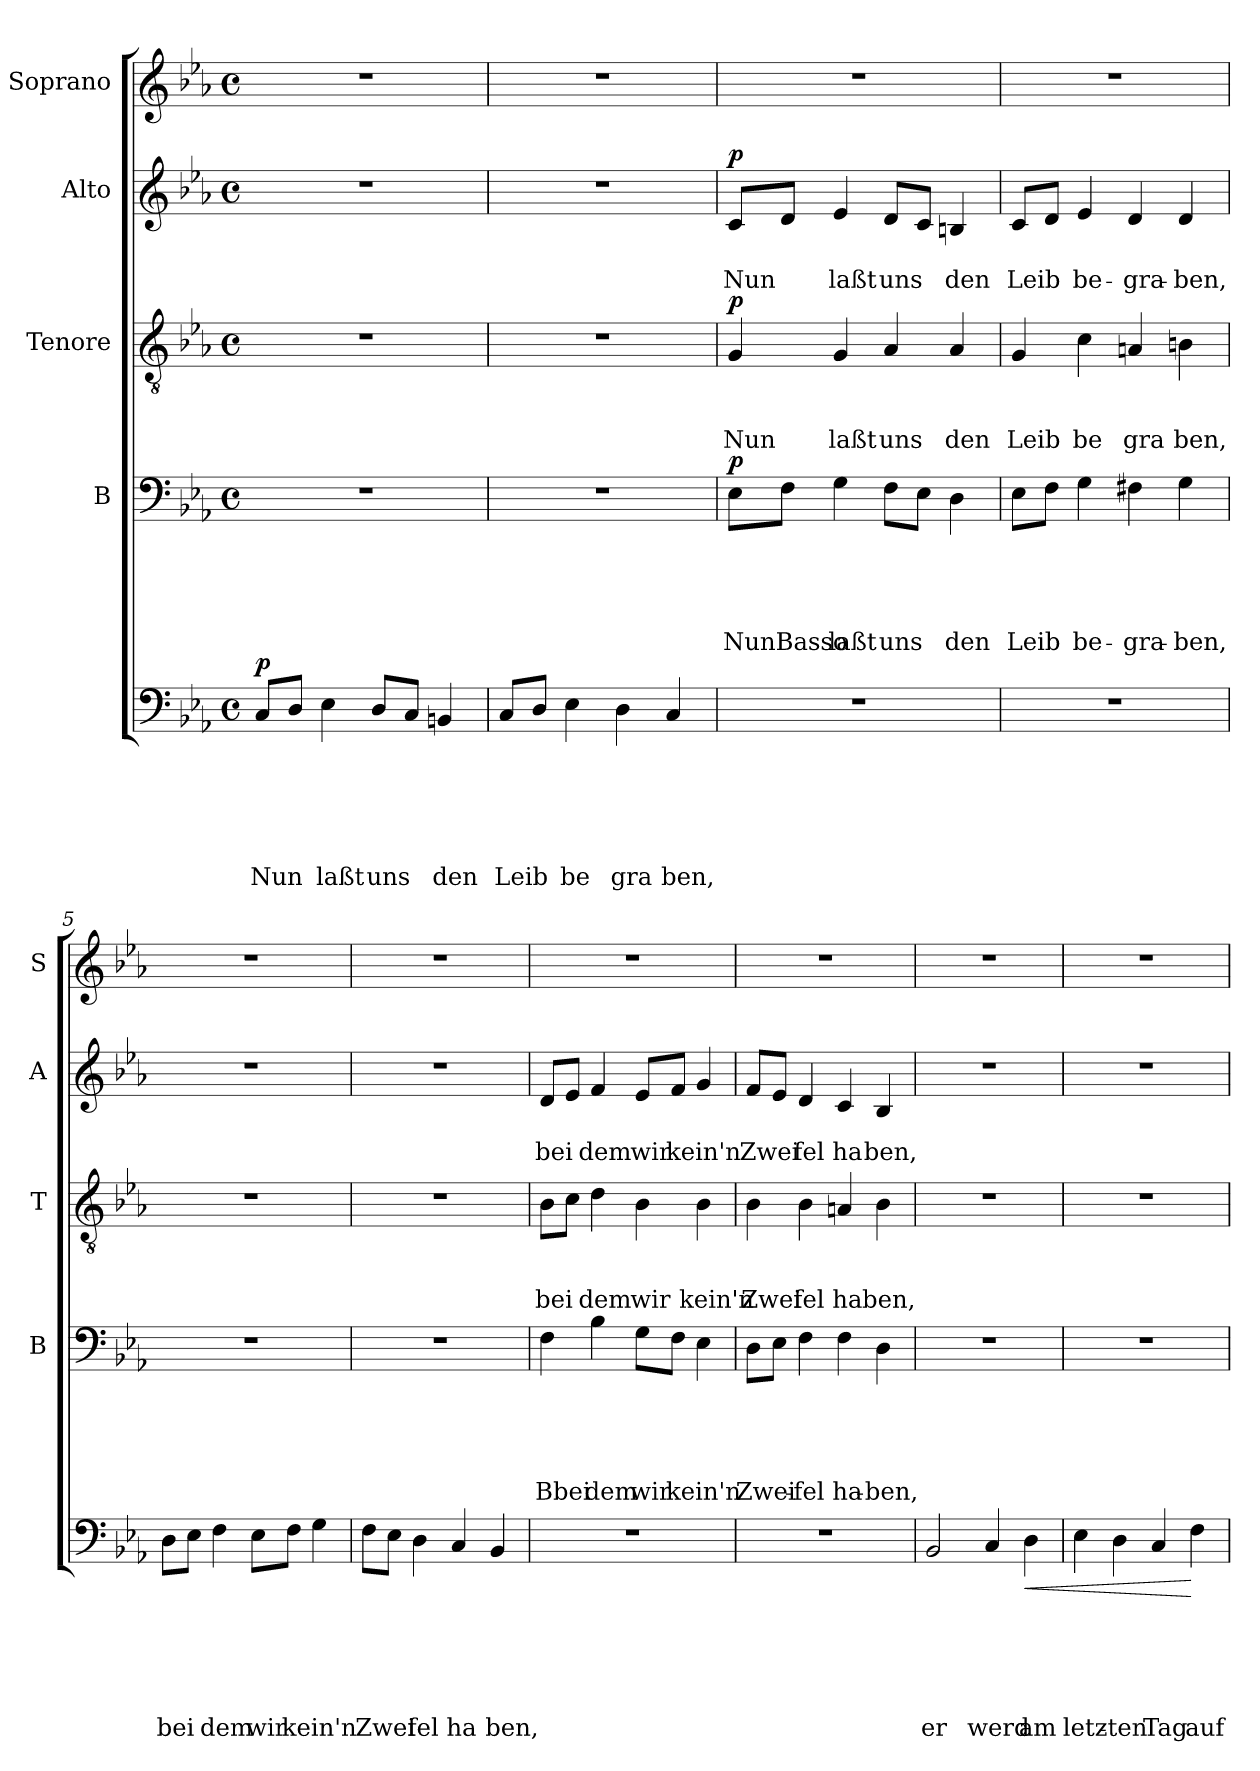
**kern	**text	**text	**text	**text	**text	**text	**dynam	**kern	**text	**text	**text	**text	**text	**dynam	**kern	**text	**text	**text	**dynam	**kern	**text	**text	**dynam	**kern
*part5	*part5	*part5	*part5	*part5	*part5	*part5	*part5	*part4	*part4	*part4	*part4	*part4	*part4	*part4	*part3	*part3	*part3	*part3	*part3	*part2	*part2	*part2	*part2	*part1
*staff5	*staff5	*staff5	*staff5	*staff5	*staff5	*staff5	*staff5	*staff4	*staff4	*staff4	*staff4	*staff4	*staff4	*staff4	*staff3	*staff3	*staff3	*staff3	*staff3	*staff2	*staff2	*staff2	*staff2	*staff1
*	*	*	*	*	*	*	*	*I"B	*	*	*	*	*	*	*I"Tenore	*	*	*	*	*I"Alto	*	*	*	*I"Soprano
*	*	*	*	*	*	*	*	*I'B	*	*	*	*	*	*	*I'T	*	*	*	*	*I'A	*	*	*	*I'S
*clefF4	*	*	*	*	*	*	*	*clefF4	*	*	*	*	*	*	*clefGv2	*	*	*	*	*clefG2	*	*	*	*clefG2
*k[b-e-a-]	*	*	*	*	*	*	*	*k[b-e-a-]	*	*	*	*	*	*	*k[b-e-a-]	*	*	*	*	*k[b-e-a-]	*	*	*	*k[b-e-a-]
*E-:	*	*	*	*	*	*	*	*E-:	*	*	*	*	*	*	*E-:	*	*	*	*	*E-:	*	*	*	*E-:
*M4/4	*	*	*	*	*	*	*	*M4/4	*	*	*	*	*	*	*M4/4	*	*	*	*	*M4/4	*	*	*	*M4/4
*met(c)	*	*	*	*	*	*	*	*met(c)	*	*	*	*	*	*	*met(c)	*	*	*	*	*met(c)	*	*	*	*met(c)
=1	=1	=1	=1	=1	=1	=1	=1	=1	=1	=1	=1	=1	=1	=1	=1	=1	=1	=1	=1	=1	=1	=1	=1	=1
!	!	!	!	!	!	!LO:LY:b	!LO:DY:a	!	!	!	!	!	!	!	!	!	!	!	!	!	!	!	!	!
8C/L	.	.	.	.	.	Nun	p	1r	.	.	.	.	.	.	1r	.	.	.	.	1r	.	.	.	1r
8D/J	.	.	.	.	.	.	.	.	.	.	.	.	.	.	.	.	.	.	.	.	.	.	.	.
!	!	!	!	!	!	!LO:LY:b	!	!	!	!	!	!	!	!	!	!	!	!	!	!	!	!	!	!
4E-\	.	.	.	.	.	laßt	.	.	.	.	.	.	.	.	.	.	.	.	.	.	.	.	.	.
!	!	!	!	!	!	!LO:LY:b	!	!	!	!	!	!	!	!	!	!	!	!	!	!	!	!	!	!
8D/L	.	.	.	.	.	uns	.	.	.	.	.	.	.	.	.	.	.	.	.	.	.	.	.	.
8C/J	.	.	.	.	.	.	.	.	.	.	.	.	.	.	.	.	.	.	.	.	.	.	.	.
!	!	!	!	!	!	!LO:LY:b	!	!	!	!	!	!	!	!	!	!	!	!	!	!	!	!	!	!
4BBn/	.	.	.	.	.	den	.	.	.	.	.	.	.	.	.	.	.	.	.	.	.	.	.	.
=2	=2	=2	=2	=2	=2	=2	=2	=2	=2	=2	=2	=2	=2	=2	=2	=2	=2	=2	=2	=2	=2	=2	=2	=2
!	!	!	!	!	!	!LO:LY:b	!	!	!	!	!	!	!	!	!	!	!	!	!	!	!	!	!	!
8C/L	.	.	.	.	.	Leib	.	1r	.	.	.	.	.	.	1r	.	.	.	.	1r	.	.	.	1r
8D/J	.	.	.	.	.	.	.	.	.	.	.	.	.	.	.	.	.	.	.	.	.	.	.	.
!	!	!	!	!	!	!LO:LY:b	!	!	!	!	!	!	!	!	!	!	!	!	!	!	!	!	!	!
4E-\	.	.	.	.	.	be	.	.	.	.	.	.	.	.	.	.	.	.	.	.	.	.	.	.
!	!	!	!	!	!	!LO:LY:b	!	!	!	!	!	!	!	!	!	!	!	!	!	!	!	!	!	!
4D\	.	.	.	.	.	gra	.	.	.	.	.	.	.	.	.	.	.	.	.	.	.	.	.	.
!	!	!	!	!	!	!LO:LY:b	!	!	!	!	!	!	!	!	!	!	!	!	!	!	!	!	!	!
4C/	.	.	.	.	.	ben,	.	.	.	.	.	.	.	.	.	.	.	.	.	.	.	.	.	.
=3	=3	=3	=3	=3	=3	=3	=3	=3	=3	=3	=3	=3	=3	=3	=3	=3	=3	=3	=3	=3	=3	=3	=3	=3
!	!	!	!	!	!	!	!	!	!	!	!	!	!LO:LY:b	!LO:DY:a	!	!	!	!LO:LY:b	!LO:DY:a	!	!	!LO:LY:b	!LO:DY:a	!
1r	.	.	.	.	.	.	.	8E-\L	.	.	.	.	NunBasso	p	4G/	.	.	Nun	p	8c/L	.	Nun	p	1r
.	.	.	.	.	.	.	.	8F\J	.	.	.	.	.	.	.	.	.	.	.	8d/J	.	.	.	.
!	!	!	!	!	!	!	!	!	!	!	!	!	!LO:LY:b	!	!	!	!	!LO:LY:b	!	!	!	!LO:LY:b	!	!
.	.	.	.	.	.	.	.	4G\	.	.	.	.	laßt	.	4G/	.	.	laßt	.	4e-/	.	laßt	.	.
!	!	!	!	!	!	!	!	!	!	!	!	!	!LO:LY:b	!	!	!	!	!LO:LY:b	!	!	!	!LO:LY:b	!	!
.	.	.	.	.	.	.	.	8F\L	.	.	.	.	uns	.	4A-/	.	.	uns	.	8d/L	.	uns	.	.
.	.	.	.	.	.	.	.	8E-\J	.	.	.	.	.	.	.	.	.	.	.	8c/J	.	.	.	.
!	!	!	!	!	!	!	!	!	!	!	!	!	!LO:LY:b	!	!	!	!	!LO:LY:b	!	!	!	!LO:LY:b	!	!
.	.	.	.	.	.	.	.	4D\	.	.	.	.	den	.	4A-/	.	.	den	.	4Bn/	.	den	.	.
=4	=4	=4	=4	=4	=4	=4	=4	=4	=4	=4	=4	=4	=4	=4	=4	=4	=4	=4	=4	=4	=4	=4	=4	=4
!	!	!	!	!	!	!	!	!	!	!	!	!	!LO:LY:b	!	!	!	!	!LO:LY:b	!	!	!	!LO:LY:b	!	!
1r	.	.	.	.	.	.	.	8E-\L	.	.	.	.	Leib	.	4G/	.	.	Leib	.	8c/L	.	Leib	.	1r
.	.	.	.	.	.	.	.	8F\J	.	.	.	.	.	.	.	.	.	.	.	8d/J	.	.	.	.
!	!	!	!	!	!	!	!	!	!	!	!	!	!LO:LY:b	!	!	!	!	!LO:LY:b	!	!	!	!LO:LY:b	!	!
.	.	.	.	.	.	.	.	4G\	.	.	.	.	be-	.	4c\	.	.	be	.	4e-/	.	be-	.	.
!	!	!	!	!	!	!	!	!	!	!	!	!	!LO:LY:b	!	!	!	!	!LO:LY:b	!	!	!	!LO:LY:b	!	!
.	.	.	.	.	.	.	.	4F#X\	.	.	.	.	-gra-	.	4An/	.	.	gra	.	4d/	.	-gra-	.	.
!	!	!	!	!	!	!	!	!	!	!	!	!	!LO:LY:b	!	!	!	!	!LO:LY:b	!	!	!	!LO:LY:b	!	!
.	.	.	.	.	.	.	.	4G\	.	.	.	.	-ben,	.	4Bn\	.	.	ben,	.	4d/	.	-ben,	.	.
!!LO:LB:g=z
=5	=5	=5	=5	=5	=5	=5	=5	=5	=5	=5	=5	=5	=5	=5	=5	=5	=5	=5	=5	=5	=5	=5	=5	=5
!	!	!	!	!	!	!LO:LY:b	!	!	!	!	!	!	!	!	!	!	!	!	!	!	!	!	!	!
8D\L	.	.	.	.	.	bei	.	1r	.	.	.	.	.	.	1r	.	.	.	.	1r	.	.	.	1r
8E-\J	.	.	.	.	.	.	.	.	.	.	.	.	.	.	.	.	.	.	.	.	.	.	.	.
!	!	!	!	!	!	!LO:LY:b	!	!	!	!	!	!	!	!	!	!	!	!	!	!	!	!	!	!
4F\	.	.	.	.	.	dem	.	.	.	.	.	.	.	.	.	.	.	.	.	.	.	.	.	.
!	!	!	!	!	!	!LO:LY:b	!	!	!	!	!	!	!	!	!	!	!	!	!	!	!	!	!	!
8E-\L	.	.	.	.	.	wir	.	.	.	.	.	.	.	.	.	.	.	.	.	.	.	.	.	.
!	!	!	!	!	!	!LO:LY:b	!	!	!	!	!	!	!	!	!	!	!	!	!	!	!	!	!	!
8F\J	.	.	.	.	.	kein'n	.	.	.	.	.	.	.	.	.	.	.	.	.	.	.	.	.	.
4G\	.	.	.	.	.	.	.	.	.	.	.	.	.	.	.	.	.	.	.	.	.	.	.	.
=6	=6	=6	=6	=6	=6	=6	=6	=6	=6	=6	=6	=6	=6	=6	=6	=6	=6	=6	=6	=6	=6	=6	=6	=6
!	!	!	!	!	!	!LO:LY:b	!	!	!	!	!	!	!	!	!	!	!	!	!	!	!	!	!	!
8F\L	.	.	.	.	.	Zwei	.	1r	.	.	.	.	.	.	1r	.	.	.	.	1r	.	.	.	1r
8E-\J	.	.	.	.	.	.	.	.	.	.	.	.	.	.	.	.	.	.	.	.	.	.	.	.
!	!	!	!	!	!	!LO:LY:b	!	!	!	!	!	!	!	!	!	!	!	!	!	!	!	!	!	!
4D\	.	.	.	.	.	fel	.	.	.	.	.	.	.	.	.	.	.	.	.	.	.	.	.	.
!	!	!	!	!	!	!LO:LY:b	!	!	!	!	!	!	!	!	!	!	!	!	!	!	!	!	!	!
4C/	.	.	.	.	.	ha	.	.	.	.	.	.	.	.	.	.	.	.	.	.	.	.	.	.
!	!	!	!	!	!	!LO:LY:b	!	!	!	!	!	!	!	!	!	!	!	!	!	!	!	!	!	!
4BB-/	.	.	.	.	.	ben,	.	.	.	.	.	.	.	.	.	.	.	.	.	.	.	.	.	.
=7	=7	=7	=7	=7	=7	=7	=7	=7	=7	=7	=7	=7	=7	=7	=7	=7	=7	=7	=7	=7	=7	=7	=7	=7
!	!	!	!	!	!	!	!	!	!	!	!	!	!LO:LY:b:rj	!	!	!	!	!LO:LY:b	!	!	!	!LO:LY:b	!	!
1r	.	.	.	.	.	.	.	4F\	.	.	.	.	Bbei	.	8B-\L	.	.	bei	.	8d/L	.	bei	.	1r
.	.	.	.	.	.	.	.	.	.	.	.	.	.	.	8c\J	.	.	.	.	8e-/J	.	.	.	.
!	!	!	!	!	!	!	!	!	!	!	!	!	!LO:LY:b	!	!	!	!	!LO:LY:b	!	!	!	!LO:LY:b	!	!
.	.	.	.	.	.	.	.	4B-\	.	.	.	.	dem	.	4d\	.	.	dem	.	4f/	.	dem	.	.
!	!	!	!	!	!	!	!	!	!	!	!	!	!LO:LY:b	!	!	!	!	!LO:LY:b	!	!	!	!LO:LY:b	!	!
.	.	.	.	.	.	.	.	8G\L	.	.	.	.	wir	.	4B-\	.	.	wir	.	8e-/L	.	wir	.	.
!	!	!	!	!	!	!	!	!	!	!	!	!	!LO:LY:b	!	!	!	!	!	!	!	!	!LO:LY:b	!	!
.	.	.	.	.	.	.	.	8F\J	.	.	.	.	kein'n	.	.	.	.	.	.	8f/J	.	kein'n	.	.
!	!	!	!	!	!	!	!	!	!	!	!	!	!	!	!	!	!	!LO:LY:b	!	!	!	!	!	!
.	.	.	.	.	.	.	.	4E-\	.	.	.	.	.	.	4B-\	.	.	kein'n	.	4g/	.	.	.	.
=8	=8	=8	=8	=8	=8	=8	=8	=8	=8	=8	=8	=8	=8	=8	=8	=8	=8	=8	=8	=8	=8	=8	=8	=8
!	!	!	!	!	!	!	!	!	!	!	!	!	!LO:LY:b	!	!	!	!	!LO:LY:b	!	!	!	!LO:LY:b	!	!
1r	.	.	.	.	.	.	.	8D\L	.	.	.	.	Zwei-	.	4B-\	.	.	Zwei	.	8f/L	.	Zwei	.	1r
.	.	.	.	.	.	.	.	8E-\J	.	.	.	.	.	.	.	.	.	.	.	8e-/J	.	.	.	.
!	!	!	!	!	!	!	!	!	!	!	!	!	!LO:LY:b	!	!	!	!	!LO:LY:b	!	!	!	!LO:LY:b	!	!
.	.	.	.	.	.	.	.	4F\	.	.	.	.	-fel	.	4B-\	.	.	fel	.	4d/	.	fel	.	.
!	!	!	!	!	!	!	!	!	!	!	!	!	!LO:LY:b	!	!	!	!	!LO:LY:b	!	!	!	!LO:LY:b	!	!
.	.	.	.	.	.	.	.	4F\	.	.	.	.	ha-	.	4An/	.	.	ha	.	4c/	.	ha	.	.
!	!	!	!	!	!	!	!	!	!	!	!	!	!LO:LY:b	!	!	!	!	!LO:LY:b	!	!	!	!LO:LY:b	!	!
.	.	.	.	.	.	.	.	4D\	.	.	.	.	-ben,	.	4B-\	.	.	ben,	.	4B-/	.	ben,	.	.
!!LO:LB:g=z
=9	=9	=9	=9	=9	=9	=9	=9	=9	=9	=9	=9	=9	=9	=9	=9	=9	=9	=9	=9	=9	=9	=9	=9	=9
!	!	!	!	!	!	!LO:LY:b	!	!	!	!	!	!	!	!	!	!	!	!	!	!	!	!	!	!
2BB-/	.	.	.	.	.	er	.	1r	.	.	.	.	.	.	1r	.	.	.	.	1r	.	.	.	1r
!	!	!	!	!	!	!LO:LY:b	!	!	!	!	!	!	!	!	!	!	!	!	!	!	!	!	!	!
4C/	.	.	.	.	.	werd	.	.	.	.	.	.	.	.	.	.	.	.	.	.	.	.	.	.
!	!	!	!	!	!	!LO:LY:b	!LO:HP:b	!	!	!	!	!	!	!	!	!	!	!	!	!	!	!	!	!
4D\	.	.	.	.	.	am	<	.	.	.	.	.	.	.	.	.	.	.	.	.	.	.	.	.
=10	=10	=10	=10	=10	=10	=10	=10	=10	=10	=10	=10	=10	=10	=10	=10	=10	=10	=10	=10	=10	=10	=10	=10	=10
!	!	!	!	!	!	!LO:LY:b	!	!	!	!	!	!	!	!	!	!	!	!	!	!	!	!	!	!
4E-\	.	.	.	.	.	letz-	.	1r	.	.	.	.	.	.	1r	.	.	.	.	1r	.	.	.	1r
!	!	!	!	!	!	!LO:LY:b	!	!	!	!	!	!	!	!	!	!	!	!	!	!	!	!	!	!
4D\	.	.	.	.	.	-ten	.	.	.	.	.	.	.	.	.	.	.	.	.	.	.	.	.	.
!	!	!	!	!	!	!LO:LY:b	!	!	!	!	!	!	!	!	!	!	!	!	!	!	!	!	!	!
4C/	.	.	.	.	.	Tag	.	.	.	.	.	.	.	.	.	.	.	.	.	.	.	.	.	.
!	!	!	!	!	!	!LO:LY:b	!	!	!	!	!	!	!	!	!	!	!	!	!	!	!	!	!	!
4F\	.	.	.	.	.	auf-	[	.	.	.	.	.	.	.	.	.	.	.	.	.	.	.	.	.
=	=	=	=	=	=	=	=	=	=	=	=	=	=	=	=	=	=	=	=	=	=	=	=	=
*-	*-	*-	*-	*-	*-	*-	*-	*-	*-	*-	*-	*-	*-	*-	*-	*-	*-	*-	*-	*-	*-	*-	*-	*-
